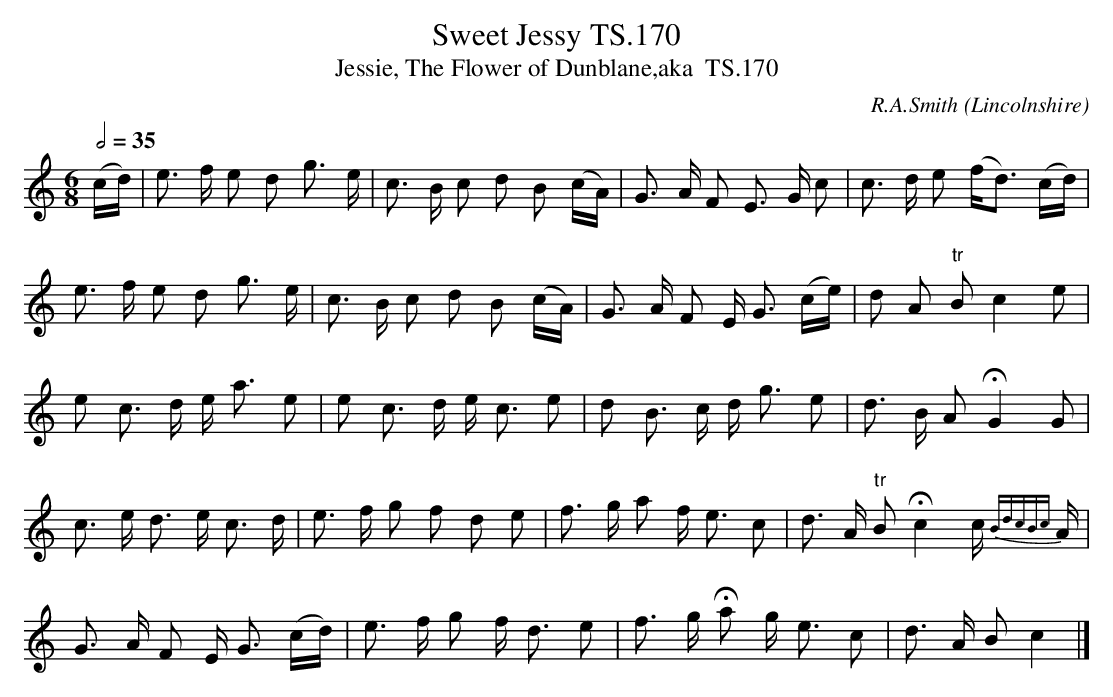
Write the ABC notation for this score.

X:1
T:Sweet Jessy TS.170
T:Jessie, The Flower of Dunblane,aka  TS.170
C:R.A.Smith
L:1/8
M:6/8
O:Lincolnshire
Q:1/2=35
K:C
(c/d/)|e> f e d g> e|c> B c d B (c/A/)|G> A F E> G c|c> d e (f<d) (c/d/)|!
e> f e d g> e|c> B c d B (c/A/)|G> A F E< G (c/e/)|d A "tr"B c2 e|!
e c> d e< a e|e c> d e< c e|d B> c d< g e|d> B A HG2 G|!
c> e d> e c> d|e> f g f d e |f> g a f< e c|d> A "tr"B Hc2 c/ {BdcBc} A/|!
G> A F E< G (c/d/)|e> f g f< d e|f> g Ha g< e c|d> A B c2|]
